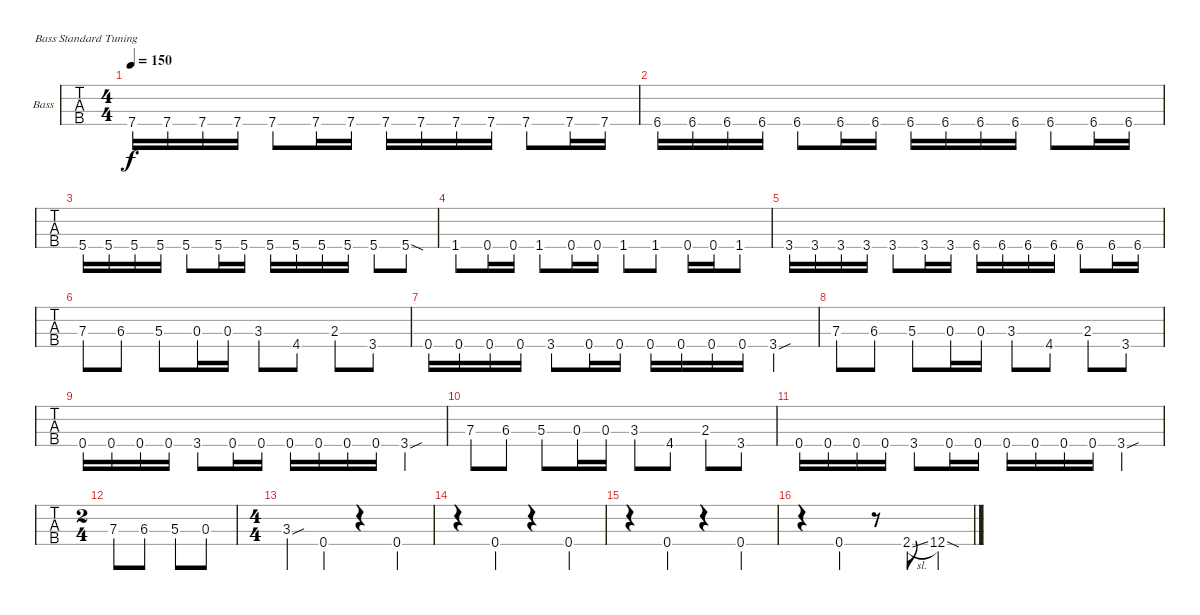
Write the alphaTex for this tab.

\bracketExtendMode groupsimilarinstruments
\firstSystemTrackNameOrientation horizontal
\otherSystemsTrackNameOrientation horizontal
\track ("Bass Guitar" "Bass") {instrument electricbassfinger}
\staff {tabs}
\tuning (G2 D2 A1 E1)
\ts (4 4)
\tempo 150
\clef f4
\ks eminor
7.4.16{dy f} 7.4.16 7.4.16 7.4.16 7.4.8 7.4.16 7.4.16 7.4.16 7.4.16 7.4.16 7.4.16 7.4.8 7.4.16 7.4.16 |
6.4.16 6.4.16 6.4.16 6.4.16 6.4.8 6.4.16 6.4.16 6.4.16 6.4.16 6.4.16 6.4.16 6.4.8 6.4.16 6.4.16 |
5.4.16 5.4.16 5.4.16 5.4.16 5.4.8 5.4.16 5.4.16 5.4.16 5.4.16 5.4.16 5.4.16 5.4.8 5.4{sod}.8 |
1.4.8 0.4.16 0.4.16 1.4.8 0.4.16 0.4.16 1.4.8 1.4.8 0.4.16 0.4.16 1.4.8 |
3.4.16 3.4.16 3.4.16 3.4.16 3.4.8 3.4.16 3.4.16 6.4.16 6.4.16 6.4.16 6.4.16 6.4.8 6.4.16 6.4.16 |
7.3.8 6.3.8 5.3.8 0.3.16 0.3.16 3.3.8 4.4.8 2.3.8 3.4.8 |
0.4.16 0.4.16 0.4.16 0.4.16 3.4.8 0.4.16 0.4.16 0.4.16 0.4.16 0.4.16 0.4.16 3.4{sou}.4 |
7.3.8 6.3.8 5.3.8 0.3.16 0.3.16 3.3.8 4.4.8 2.3.8 3.4.8 |
0.4.16 0.4.16 0.4.16 0.4.16 3.4.8 0.4.16 0.4.16 0.4.16 0.4.16 0.4.16 0.4.16 3.4{sou}.4 |
7.3.8 6.3.8 5.3.8 0.3.16 0.3.16 3.3.8 4.4.8 2.3.8 3.4.8 |
0.4.16 0.4.16 0.4.16 0.4.16 3.4.8 0.4.16 0.4.16 0.4.16 0.4.16 0.4.16 0.4.16 3.4{sou}.4 |
\ts (2 4)
\beaming (8 2 2)
7.3.8 6.3.8 5.3.8 0.3.8 |
\ts (4 4)
\beaming (8 2 2 2 2)
3.3{sou}.4 0.4{ac}.4 r.4 0.4{ac}.4 |
r.4 0.4{ac}.4 r.4 0.4{ac}.4 |
r.4 0.4{ac}.4 r.4 0.4{ac}.4 |
r.4 0.4{ac}.4 r.8 2.4{sl ac}.8 12.4{sod}.4
